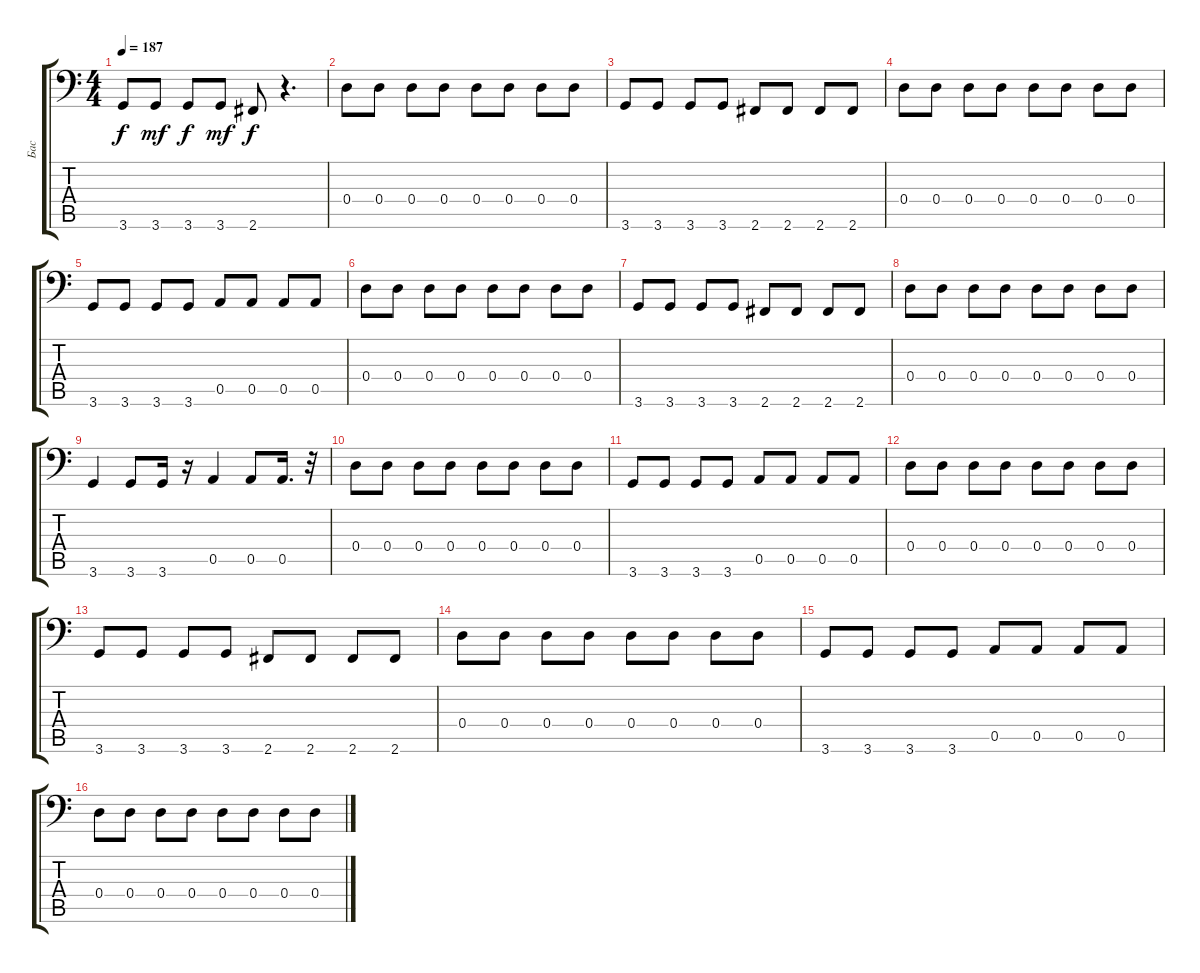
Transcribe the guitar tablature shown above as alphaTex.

\track ("Бас" "Бас") {instrument electricbassfinger}
\staff {score tabs}
\tuning (F3 C3 G2 D2 A1 E1) {hide}
\ts (4 4)
\tempo 187
\clef f4
\ks c
3.6.8{dy f} 3.6.8{dy mf} 3.6.8{dy f} 3.6.8{dy mf} 2.6.8{dy f} r.4{d} |
0.4.8 0.4.8 0.4.8 0.4.8 0.4.8 0.4.8 0.4.8 0.4.8 |
3.6.8 3.6.8 3.6.8 3.6.8 2.6.8 2.6.8 2.6.8 2.6.8 |
0.4.8 0.4.8 0.4.8 0.4.8 0.4.8 0.4.8 0.4.8 0.4.8 |
3.6.8 3.6.8 3.6.8 3.6.8 0.5.8 0.5.8 0.5.8 0.5.8 |
0.4.8 0.4.8 0.4.8 0.4.8 0.4.8 0.4.8 0.4.8 0.4.8 |
3.6.8 3.6.8 3.6.8 3.6.8 2.6.8 2.6.8 2.6.8 2.6.8 |
0.4.8 0.4.8 0.4.8 0.4.8 0.4.8 0.4.8 0.4.8 0.4.8 |
3.6.4 3.6.8 3.6.16 r.16 0.5.4 0.5.8 0.5.16{d} r.32 |
0.4.8 0.4.8 0.4.8 0.4.8 0.4.8 0.4.8 0.4.8 0.4.8 |
3.6.8 3.6.8 3.6.8 3.6.8 0.5.8 0.5.8 0.5.8 0.5.8 |
0.4.8 0.4.8 0.4.8 0.4.8 0.4.8 0.4.8 0.4.8 0.4.8 |
3.6.8 3.6.8 3.6.8 3.6.8 2.6.8 2.6.8 2.6.8 2.6.8 |
0.4.8 0.4.8 0.4.8 0.4.8 0.4.8 0.4.8 0.4.8 0.4.8 |
3.6.8 3.6.8 3.6.8 3.6.8 0.5.8 0.5.8 0.5.8 0.5.8 |
0.4.8 0.4.8 0.4.8 0.4.8 0.4.8 0.4.8 0.4.8 0.4.8
